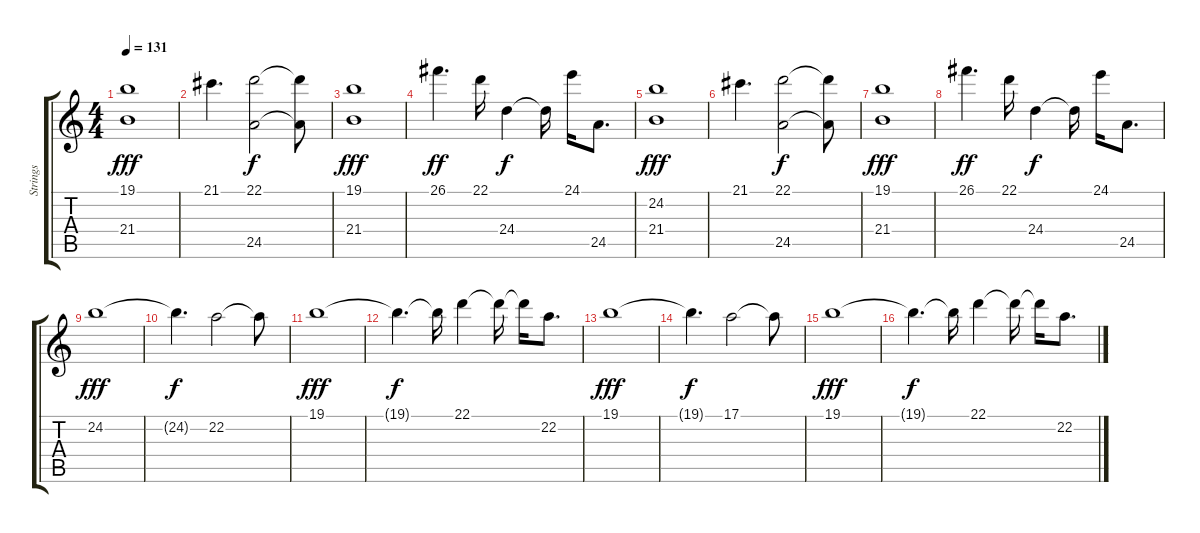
\track ("Strings" "Strings") {instrument synthstrings2}
\staff {score tabs}
\tuning (E4 B3 G3 D3 A2 E2) {hide}
\ts (4 4)
\tempo 131
\clef g2
\ks c
(19.1 21.4).1{dy fff} |
21.1.4{d} (22.1 24.5).2{dy f} (22.1{t} 24.5{t}).8 |
(19.1 21.4).1{dy fff} |
26.1.4{d dy ff} 22.1.16 24.4.4{dy f} 24.4{t}.16 24.1.16 24.5.8{d} |
(24.2 21.4).1{dy fff} |
21.1.4{d} (22.1 24.5).2{dy f} (22.1{t} 24.5{t}).8 |
(19.1 21.4).1{dy fff} |
26.1.4{d dy ff} 22.1.16 24.4.4{dy f} 24.4{t}.16 24.1.16 24.5.8{d} |
24.2.1{dy fff} |
24.2{t}.4{d dy f} 22.2.2 22.2{t}.8 |
19.1.1{dy fff} |
19.1{t}.4{d dy f} 19.1{t}.16 22.1.4 22.1{t}.16 22.1{t}.16 22.2.8{d} |
19.1.1{dy fff} |
19.1{t}.4{d dy f} 17.1.2 17.1{t}.8 |
19.1.1{dy fff} |
19.1{t}.4{d dy f} 19.1{t}.16 22.1.4 22.1{t}.16 22.1{t}.16 22.2.8{d}
